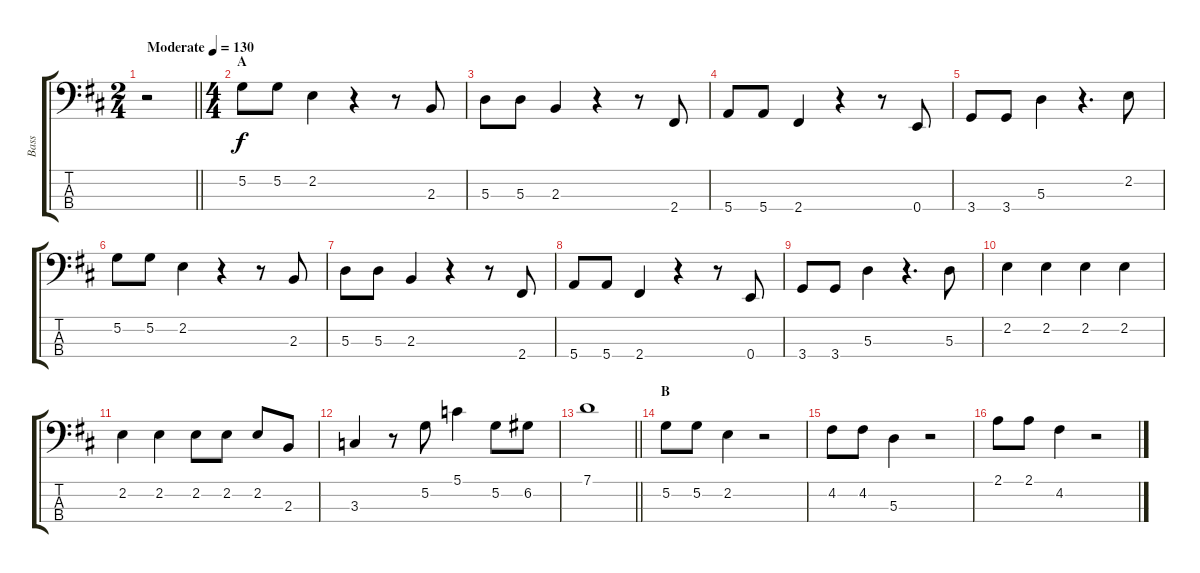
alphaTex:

\track ("Bass" "Bass") {instrument electricbassfinger}
\staff {score tabs}
\tuning (G2 D2 A1 E1) {hide}
\ts (2 4)
\tempo (130 "Moderate")
\clef f4
\barLineRight lightlight
\ks d
r.2{dy f instrument electricbassfinger} |
\ts (4 4)
\section ("" "A")
5.2.8 5.2.8 2.2.4 r.4 r.8 2.3.8 |
5.3.8 5.3.8 2.3.4 r.4 r.8 2.4.8 |
5.4.8 5.4.8 2.4.4 r.4 r.8 0.4.8 |
3.4.8 3.4.8 5.3.4 r.4{d} 2.2.8 |
5.2.8 5.2.8 2.2.4 r.4 r.8 2.3.8 |
5.3.8 5.3.8 2.3.4 r.4 r.8 2.4.8 |
5.4.8 5.4.8 2.4.4 r.4 r.8 0.4.8 |
3.4.8 3.4.8 5.3.4 r.4{d} 5.3.8 |
2.2.4 2.2.4 2.2.4 2.2.4 |
2.2.4 2.2.4 2.2.8 2.2.8 2.2.8 2.3.8 |
3.3.4 r.8 5.2.8 5.1.4 5.2.8 6.2.8 |
\barLineRight lightlight
7.1.1 |
\section ("" "B")
5.2.8 5.2.8 2.2.4 r.2 |
4.2.8 4.2.8 5.3.4 r.2 |
2.1.8 2.1.8 4.2.4 r.2
